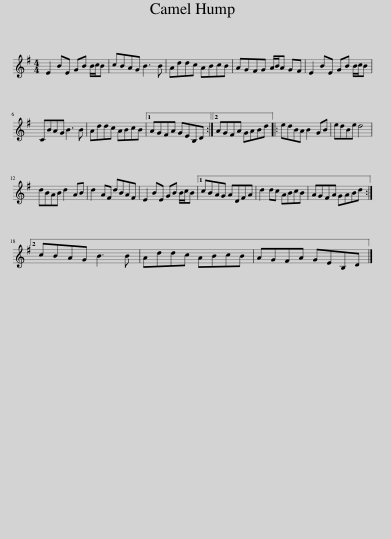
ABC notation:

X:1
L:1/8
M:4/4
I:linebreak $
K:Emin
V:1 treble
V:1
 E2 BE GB B/c/B | cBAG B3 B | Addc ABcB | AGFG A/B/A GF | E2 BE GB B/c/B |$ %5
 CBAG B3 B | Addc ABcB |1 AGFA GEB,D :|2 AGFA GABd |: edBA B2 GB | %10
 edBe d4 |$ dBAB d2 AB | d2 AF dBAF | E2 BE GB B/c/B |1 cBAG ADFA | %15
 d2 dc ABcB | AGFA GABd :|2$ cBAG B3 B | Addc ABcB | AGFA GEB,D |] %20
